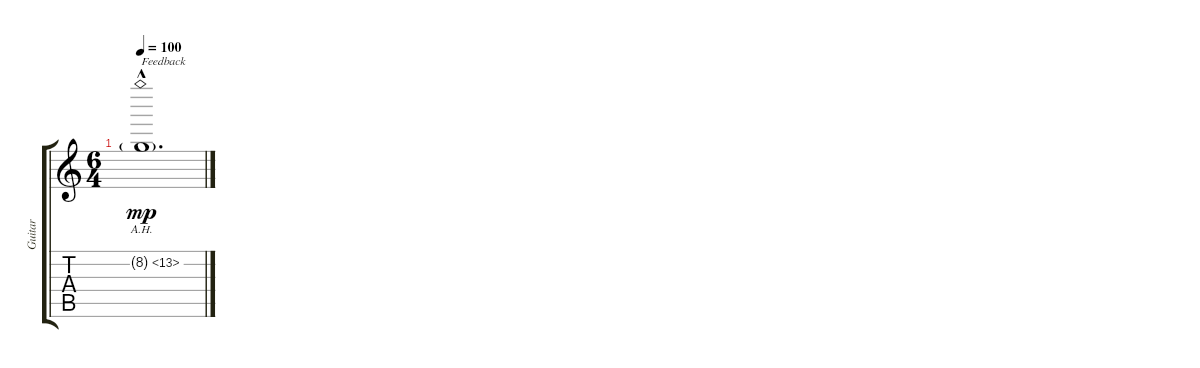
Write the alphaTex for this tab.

\track ("Guitar" "Guitar") {instrument distortionguitar}
\staff {score tabs}
\tuning (E4 B3 G3 D3 A2 E2) {hide}
\ts (6 4)
\tempo 100
\clef g2
\ks c
8.2{ah 5 g hac}.1{d txt "Feedback" dy mp volume 0}
